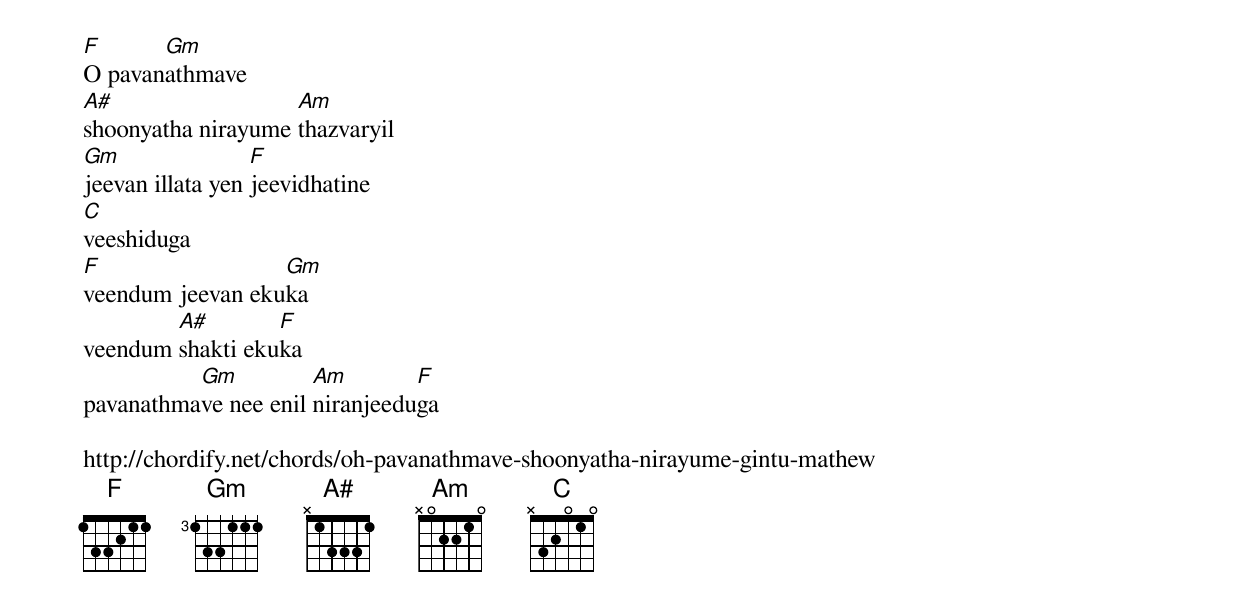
F      Gm
O pavanathmave
A#                  Am
shoonyatha nirayume thazvaryil
Gm                F
jeevan illata yen jeevidhatine
C
veeshiduga
F                 Gm
veendum jeevan ekuka
        A#        F
veendum shakti ekuka
          Gm          Am        F
pavanathmave nee enil niranjeeduga

http://chordify.net/chords/oh-pavanathmave-shoonyatha-nirayume-gintu-mathew
